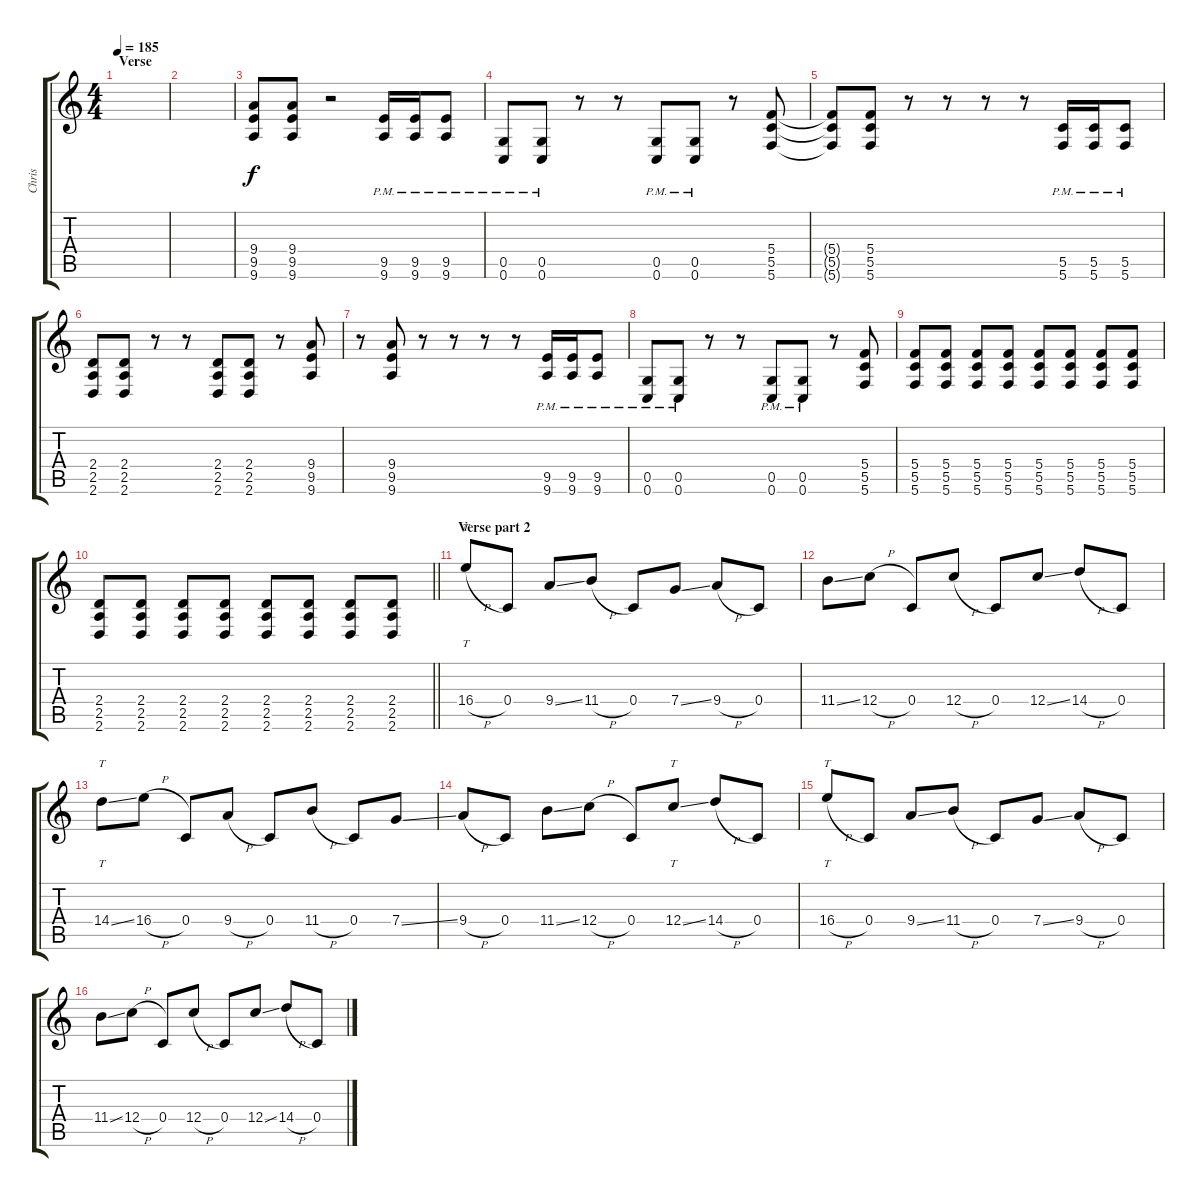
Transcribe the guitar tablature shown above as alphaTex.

\track ("Chris" "Chris") {instrument overdrivenguitar}
\staff {score tabs}
\tuning (D4 A3 F3 C3 G2 C2) {hide}
\ts (4 4)
\section ("" "Verse")
\tempo 185
\clef g2
\ks c
|
|
(9.4 9.5 9.6).8 (9.4 9.5 9.6).8 r.2 (9.5{pm} 9.6{pm}).16 (9.5{pm} 9.6{pm}).16 (9.5{pm} 9.6{pm}).8 |
(0.5{pm} 0.6{pm}).8 (0.5{pm} 0.6{pm}).8 r.8 r.8 (0.5{pm} 0.6{pm}).8 (0.5{pm} 0.6{pm}).8 r.8 (5.4 5.5 5.6).8 |
(5.4{t} 5.5{t} 5.6{t}).8 (5.4 5.5 5.6).8 r.8 r.8 r.8 r.8 (5.5{pm} 5.6{pm}).16 (5.5{pm} 5.6{pm}).16 (5.5{pm} 5.6{pm}).8 |
(2.4 2.5 2.6).8 (2.4 2.5 2.6).8 r.8 r.8 (2.4 2.5 2.6).8 (2.4 2.5 2.6).8 r.8 (9.4 9.5 9.6).8 |
r.8 (9.4 9.5 9.6).8 r.8 r.8 r.8 r.8 (9.5{pm} 9.6{pm}).16 (9.5{pm} 9.6{pm}).16 (9.5{pm} 9.6{pm}).8 |
(0.5{pm} 0.6{pm}).8 (0.5{pm} 0.6{pm}).8 r.8 r.8 (0.5{pm} 0.6{pm}).8 (0.5{pm} 0.6{pm}).8 r.8 (5.4 5.5 5.6).8 |
(5.4 5.5 5.6).8 (5.4 5.5 5.6).8 (5.4 5.5 5.6).8 (5.4 5.5 5.6).8 (5.4 5.5 5.6).8 (5.4 5.5 5.6).8 (5.4 5.5 5.6).8 (5.4 5.5 5.6).8 |
\barLineRight lightlight
(2.4 2.5 2.6).8 (2.4 2.5 2.6).8 (2.4 2.5 2.6).8 (2.4 2.5 2.6).8 (2.4 2.5 2.6).8 (2.4 2.5 2.6).8 (2.4 2.5 2.6).8 (2.4 2.5 2.6).8 |
\section ("" "Verse part 2")
16.4{h}.8{tt} 0.4.8 9.4{ss}.8 11.4{h}.8 0.4.8 7.4{ss}.8 9.4{h}.8 0.4.8 |
11.4{ss}.8 12.4{h}.8 0.4.8 12.4{h}.8 0.4.8 12.4{ss}.8 14.4{h}.8 0.4.8 |
14.4{ss}.8{tt} 16.4{h}.8 0.4.8 9.4{h}.8 0.4.8 11.4{h}.8 0.4.8 7.4{ss}.8 |
9.4{h}.8 0.4.8 11.4{ss}.8 12.4{h}.8 0.4.8 12.4{ss}.8{tt} 14.4{h}.8 0.4.8 |
16.4{h}.8{tt} 0.4.8 9.4{ss}.8 11.4{h}.8 0.4.8 7.4{ss}.8 9.4{h}.8 0.4.8 |
11.4{ss}.8 12.4{h}.8 0.4.8 12.4{h}.8 0.4.8 12.4{ss}.8 14.4{h}.8 0.4.8
